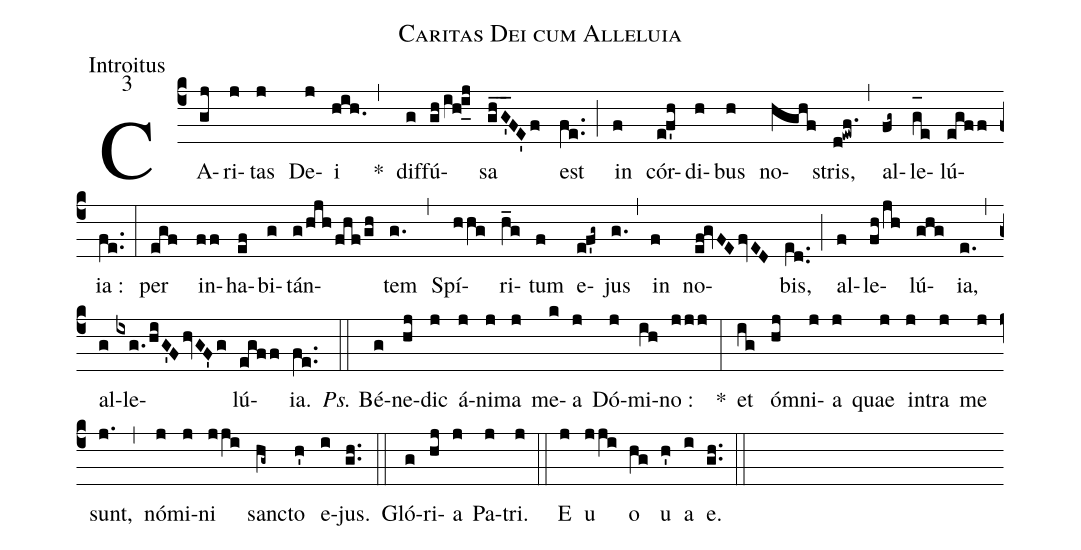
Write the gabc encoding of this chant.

name:Caritas Dei cum Alleluia;
office-part:Introitus;
mode:3;
%%
(c4) CA(gj)ri(j)tas(j) De(j)i(hih.) <clear>*(,) dif(g)fú(gh/ih!i_[uh:l]j)sa(gh_G'_FE'f) est(fe..) (;) in(f) cór(ef'h)di(h)bus(h) no(hghf)stris,(d!ewf.) (,) al(fg~)le(g_[oh:h]e)lú(egff){ia} :(fe..) (:) per(egf) in(ff)ha(ef)bi(g)tán(g/hjhfhf/gh)tem(g.) (,) Spí(hhg)ri(h_g)tum(f) e(ef'g~)jus(g.) (,) in(f) no(ef!gvFEfvED)bis,(e[ll:1]d..) (;) al(f)le(fh/jh)lú(ghg){ia},(e.) (,) al(g)le(ixg./hiG'FhvGF'g)lú(egff){ia}.(fe..) (::) <i>Ps.</i> Bé(g)ne(hj)dic(j) á(j)ni(j)ma(j) me(k)a(j) Dó(j)mi(ih)no :(jjj) <clear>*(:) et(ig) ó(hj)mni(j)a(j) quae(j) in(j)tra(j) me(j) sunt,(j.) (,) nó(j)mi(j)ni(jji) san(hg~)cto(h') e(i)jus.(gh..) (::) Gló(g)ri(hj)a(j) Pa(j)tri.(j) (::) <eu>E(j) u(jji) o(hg) u(h') a(i) e.</eu>(gh..) (::)
